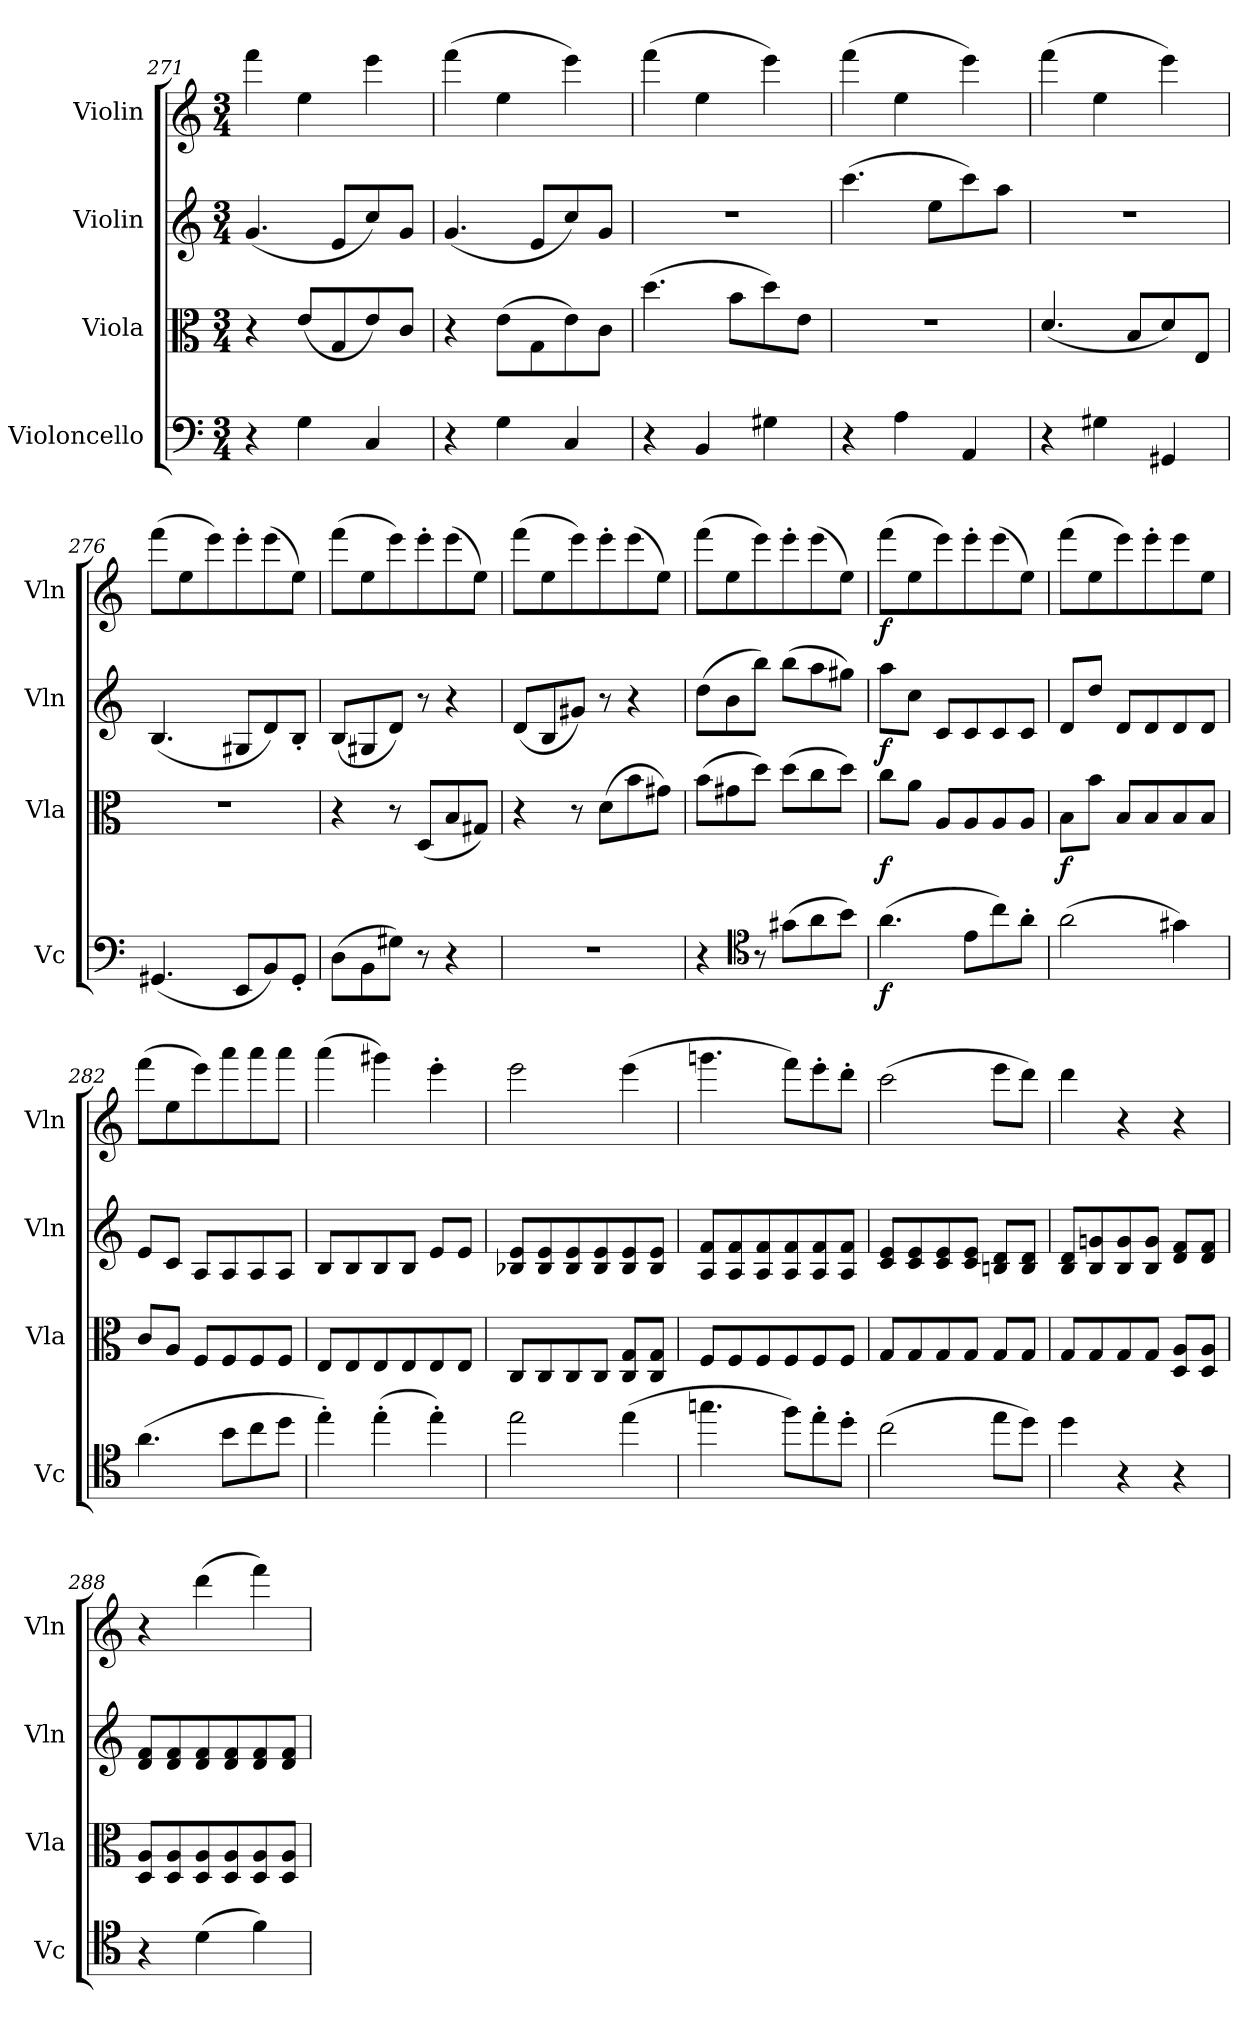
**kern	**dynam	**kern	**dynam	**kern	**dynam	**kern	**dynam
*part4	*part4	*part3	*part3	*part2	*part2	*part1	*part1
*staff4	*staff4	*staff3	*staff3	*staff2	*staff2	*staff1	*staff1
*I"Violoncello	*	*I"Viola	*	*I"Violin	*	*I"Violin	*
*I'Vc	*	*I'Vla	*	*I'Vln	*	*I'Vln	*
*clefF4	*	*clefC3	*	*clefG2	*	*clefG2	*
*k[]	*	*k[]	*	*k[]	*	*k[]	*
*a:	*	*a:	*	*a:	*	*a:	*
*M3/4	*	*M3/4	*	*M3/4	*	*M3/4	*
=271	=271	=271	=271	=271	=271	=271	=271
4r	.	4r	.	(4.g/	.	4fff\	.
4G\	.	(8e/L	.	.	.	4ee\	.
.	.	8G/	.	8e/L	.	.	.
4C/	.	8e/)	.	8cc/)	.	4eee\	.
.	.	8c/J	.	8g/J	.	.	.
=272	=272	=272	=272	=272	=272	=272	=272
4r	.	4r	.	(4.g/	.	(4fff\	.
4G\	.	(8e\L	.	.	.	4ee\	.
.	.	8G\	.	8e/L	.	.	.
4C/	.	8e\)	.	8cc/)	.	4eee\)	.
.	.	8c\J	.	8g/J	.	.	.
=273	=273	=273	=273	=273	=273	=273	=273
4r	.	(4.dd\	.	2.r	.	(4fff\	.
4BB/	.	.	.	.	.	4ee\	.
.	.	8b\L	.	.	.	.	.
4G#X\	.	8dd\)	.	.	.	4eee\)	.
.	.	8e\J	.	.	.	.	.
=274	=274	=274	=274	=274	=274	=274	=274
4r	.	2.r	.	(4.ccc\	.	(4fff\	.
4A\	.	.	.	.	.	4ee\	.
.	.	.	.	8ee\L	.	.	.
4AA/	.	.	.	8ccc\)	.	4eee\)	.
.	.	.	.	8aa\J	.	.	.
=275	=275	=275	=275	=275	=275	=275	=275
4r	.	(4.d/	.	2.r	.	(4fff\	.
4G#X\	.	.	.	.	.	4ee\	.
.	.	8B/L	.	.	.	.	.
4GG#X/	.	8d/)	.	.	.	4eee\)	.
.	.	8E/J	.	.	.	.	.
=276	=276	=276	=276	=276	=276	=276	=276
(4.GG#X/	.	2.r	.	(4.B/	.	(8fff\L	.
.	.	.	.	.	.	8ee\	.
.	.	.	.	.	.	8eee\)	.
8EE/L	.	.	.	8G#X/L	.	8eee'\	.
8BB/)	.	.	.	8d/)	.	(8eee\	.
8GG#'/J	.	.	.	8B'/J	.	8ee\J)	.
=277	=277	=277	=277	=277	=277	=277	=277
(8D\L	.	4r	.	(8B/L	.	(8fff\L	.
8BB\	.	.	.	8G#X/	.	8ee\	.
8G#X\J)	.	8r	.	8d/J)	.	8eee\)	.
8r	.	(8D/L	.	8r	.	8eee'\	.
4r	.	8B/	.	4r	.	(8eee\	.
.	.	8G#X/J)	.	.	.	8ee\J)	.
=278	=278	=278	=278	=278	=278	=278	=278
2.r	.	4r	.	(8d/L	.	(8fff\L	.
.	.	.	.	8B/	.	8ee\	.
.	.	8r	.	8g#X/J)	.	8eee\)	.
.	.	(8d\L	.	8r	.	8eee'\	.
.	.	8b\	.	4r	.	(8eee\	.
.	.	8g#X\J)	.	.	.	8ee\J)	.
=279	=279	=279	=279	=279	=279	=279	=279
4r	.	(8b\L	.	(8dd\L	.	(8fff\L	.
.	.	8g#X\	.	8b\	.	8ee\	.
*clefC4	*	*	*	*	*	*	*
8r	.	8dd\J)	.	8bb\J)	.	8eee\)	.
(8g#X\L	.	(8dd\L	.	(8bb\L	.	8eee'\	.
8a\	.	8cc\	.	8aa\	.	(8eee\	.
8b\J)	.	8dd\J)	.	8gg#X\J)	.	8ee\J)	.
=280	=280	=280	=280	=280	=280	=280	=280
(4.a\	f	8cc\L	f	8aa\L	f	(8fff\L	f
.	.	8a\J	.	8cc\J	.	8ee\	.
.	.	8A/L	.	8c/L	.	8eee\)	.
8e\L	.	8A/	.	8c/	.	8eee'\	.
8cc\)	.	8A/	.	8c/	.	(8eee\	.
8a'\J	.	8A/J	.	8c/J	.	8ee\J)	.
=281	=281	=281	=281	=281	=281	=281	=281
(2a\	.	8B\L	f	8d/L	.	(8fff\L	.
.	.	8b\J	.	8dd/J	.	8ee\	.
.	.	8B/L	.	8d/L	.	8eee\)	.
.	.	8B/	.	8d/	.	8eee'\	.
4g#X\)	.	8B/	.	8d/	.	8eee\	.
.	.	8B/J	.	8d/J	.	8ee\J	.
=282	=282	=282	=282	=282	=282	=282	=282
(4.a\	.	8c/L	.	8e/L	.	(8fff\L	.
.	.	8A/J	.	8c/J	.	8ee\	.
.	.	8F/L	.	8A/L	.	8eee\)	.
8b\L	.	8F/	.	8A/	.	8aaa\	.
8cc\	.	8F/	.	8A/	.	8aaa\	.
8dd\J	.	8F/J	.	8A/J	.	8aaa\J	.
=283	=283	=283	=283	=283	=283	=283	=283
4ee'\)	.	8E/L	.	8B/L	.	(4aaa\	.
.	.	8E/	.	8B/	.	.	.
(4ee'\	.	8E/	.	8B/	.	4ggg#X\)	.
.	.	8E/	.	8B/J	.	.	.
4ee'\)	.	8E/	.	8e/L	.	4eee'\	.
.	.	8E/J	.	8e/J	.	.	.
=284	=284	=284	=284	=284	=284	=284	=284
2ee\	.	8C/L	.	8B-X/ 8e/L	.	2eee\	.
.	.	8C/	.	8B-/ 8e/	.	.	.
.	.	8C/	.	8B-/ 8e/	.	.	.
.	.	8C/J	.	8B-/ 8e/	.	.	.
(4ee\	.	8C/ 8G/L	.	8B-/ 8e/	.	(4eee\	.
.	.	8C/ 8G/J	.	8B-/ 8e/J	.	.	.
=285	=285	=285	=285	=285	=285	=285	=285
4.ggn\	.	8F/L	.	8A/ 8f/L	.	4.gggn\	.
.	.	8F/	.	8A/ 8f/	.	.	.
.	.	8F/	.	8A/ 8f/	.	.	.
8ff\L)	.	8F/	.	8A/ 8f/	.	8fff\L)	.
8ee'\	.	8F/	.	8A/ 8f/	.	8eee'\	.
8dd'\J	.	8F/J	.	8A/ 8f/J	.	8ddd'\J	.
=286	=286	=286	=286	=286	=286	=286	=286
(2cc\	.	8G/L	.	8c/ 8e/L	.	(2ccc\	.
.	.	8G/	.	8c/ 8e/	.	.	.
.	.	8G/	.	8c/ 8e/	.	.	.
.	.	8G/J	.	8c/ 8e/J	.	.	.
8ee\L	.	8G/L	.	8Bn/ 8d/L	.	8eee\L	.
8dd\J)	.	8G/J	.	8B/ 8d/J	.	8ddd\J)	.
=287	=287	=287	=287	=287	=287	=287	=287
4dd\	.	8G/L	.	8B/ 8d/L	.	4ddd\	.
.	.	8G/	.	8B/ 8gn/	.	.	.
4r	.	8G/	.	8B/ 8g/	.	4r	.
.	.	8G/J	.	8B/ 8g/J	.	.	.
4r	.	8D/ 8A/L	.	8d/ 8f/L	.	4r	.
.	.	8D/ 8A/J	.	8d/ 8f/J	.	.	.
=288	=288	=288	=288	=288	=288	=288	=288
4r	.	8D/ 8A/L	.	8d/ 8f/L	.	4r	.
.	.	8D/ 8A/	.	8d/ 8f/	.	.	.
(4d\	.	8D/ 8A/	.	8d/ 8f/	.	(4ddd\	.
.	.	8D/ 8A/	.	8d/ 8f/	.	.	.
4f\)	.	8D/ 8A/	.	8d/ 8f/	.	4fff\)	.
.	.	8D/ 8A/J	.	8d/ 8f/J	.	.	.
=	=	=	=	=	=	=	=
*-	*-	*-	*-	*-	*-	*-	*-
